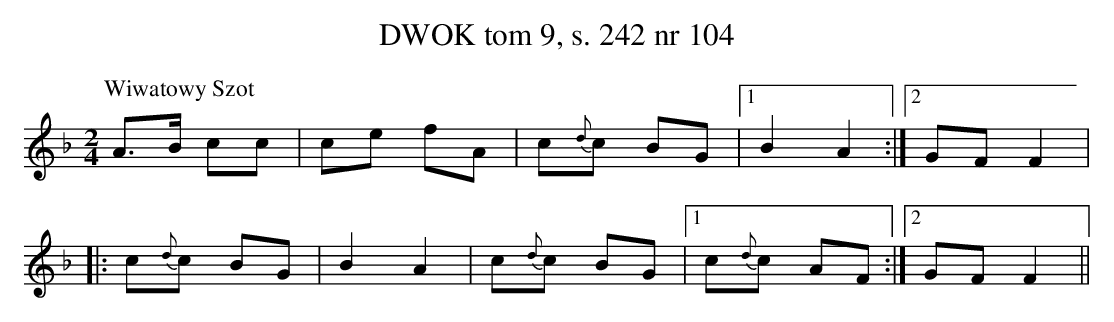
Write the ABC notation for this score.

X:1
T:DWOK tom 9, s. 242 nr 104
L:1/16
M:2/4
K:F
P:Wiwatowy Szot
A3B c2c2|c2e2 f2A2|c2{d}c2 B2G2| [1B4 A4:| [2G2F2 F4|
|:c2{d}c2 B2G2|B4 A4|c2{d}c2 B2G2| [1c2{d}c2 A2F2:| [2G2F2 F4||
